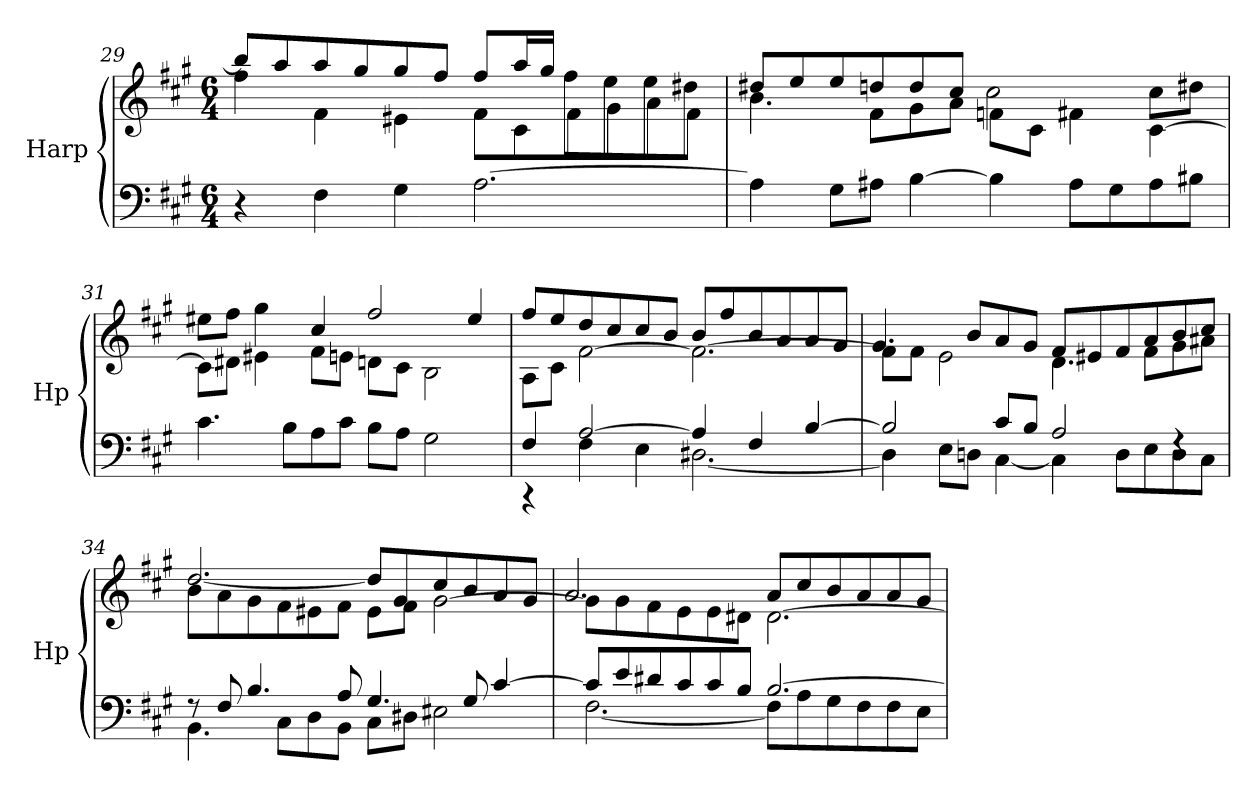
**kern	**kern
*part1	*part1
*staff2	*staff1
*I"Harp	*
*I'Hp	*
!!LO:LB:g=z
*clefF4	*clefG2
*k[f#c#g#]	*k[f#c#g#]
*M6/4	*M6/4
=29	=29
*	*^
4r	4ff#\	8bb/L]
.	.	8aa/
4F#\	4f#\	8aa/
.	.	8gg#/
4G#\	4e#X\	8gg#/
.	.	8ff#/J
[2.A\	8f#\L	8ff#/L
.	8c#\	16aa/L
.	.	16gg#/JJ
.	8f#\	8ff#\L
.	8g#\	8ee\
.	8a\	8ee\
.	8f#\J	8dd#X\J
=30	=30	=30
4A\]	4.b\	8dd#X/L
.	.	8ee/
8G#\L	.	8ee/
8A#X\J	8f#\L	8ddn/
[4B\	8g#\	8dd/
.	8a\J	8cc#/J
4B\]	8fn\L	2cc#\
.	8c#\J	.
8A#\L	4f#X\	.
8G#\	.	.
8A#\	[4c#\	8cc#\L
8B#X\J	.	8dd#X\J
!!LO:LB:g=z	!!
=31	=31	=31
4.c#\	8c#\L]	8ee#X\L
.	8d#X\J	8ff#\J
.	4e#X\	4gg#\
8B\L	.	.
8A\	8f#\L	4cc#/
8c#\J	8en\J	.
8B\L	8dn\L	2ff#/
8A\J	8c#\J	.
2G#\	2B\	.
.	.	4ee#/
=32	=32	=32
*^	*	*
4F#/	4rCC	8A\L	8ff#/L
.	.	8c#\J	8ee/
[2A/	4F#\	[2f#\	8dd/
.	.	.	8cc#/
.	4E\	.	8cc#/
.	.	.	8b/J
4A/]	[2.D#X\	2.f#\_	8b/L
.	.	.	8ff#/
4F#/	.	.	8b/
.	.	.	8a/
[4B/	.	.	8a/
.	.	.	8g#/J
!!LO:LB:g=z	!!
=33	=33	=33	=33
2B/]	4D#\]	8f#\L]	4.g#/
.	.	8f#\J	.
.	8E\L	2e\	.
.	8Dn\J	.	8b/L
8c#/L	[4C#\	.	8a/
8B/J	.	.	8g#/J
2A/	4C#\]	4.d\	8f#/L
.	.	.	8e#X/
.	8D\L	.	8f#/
.	8E\	8f#\L	8a/
4rF	8D\	8g#\	8b/
.	8C#\J	8a#X\J	8cc#/J
=34	=34	=34	=34
8rF	4.BB\	8b\L	[2.dd/
8F#/	.	8a\	.
4.B/	.	8g#\	.
.	8C#\L	8f#\	.
.	8D\	8e#X\	.
8A/	8BB\J	8f#\J	.
4.G#/	8C#\L	8e#\L	8dd/L]
.	8D#X\J	8f#\J	8g#/
.	2E#X\	[2g#\	8cc#/
8G#/	.	.	8b/
[4c#/	.	.	8a/
.	.	.	8g#/J
!!LO:LB:g=z	!!
=35	=35	=35	=35
8c#/L]	[2.F#\	8g#\L]	2.a/
8e/	.	8g#\	.
8d#X/	.	8f#\	.
8c#/	.	8e\	.
8c#/	.	8e\	.
8B/J	.	8d#X\J	.
[2.B/	8F#\L]	[2.d#\	8a/L
.	8A\	.	8cc#/
.	8G#\	.	8b/
.	8F#\	.	8a/
.	8F#\	.	8a/
.	8E\J	.	8g#/J
*v	*v	*	*
*	*v	*v
=	=
*-	*-
